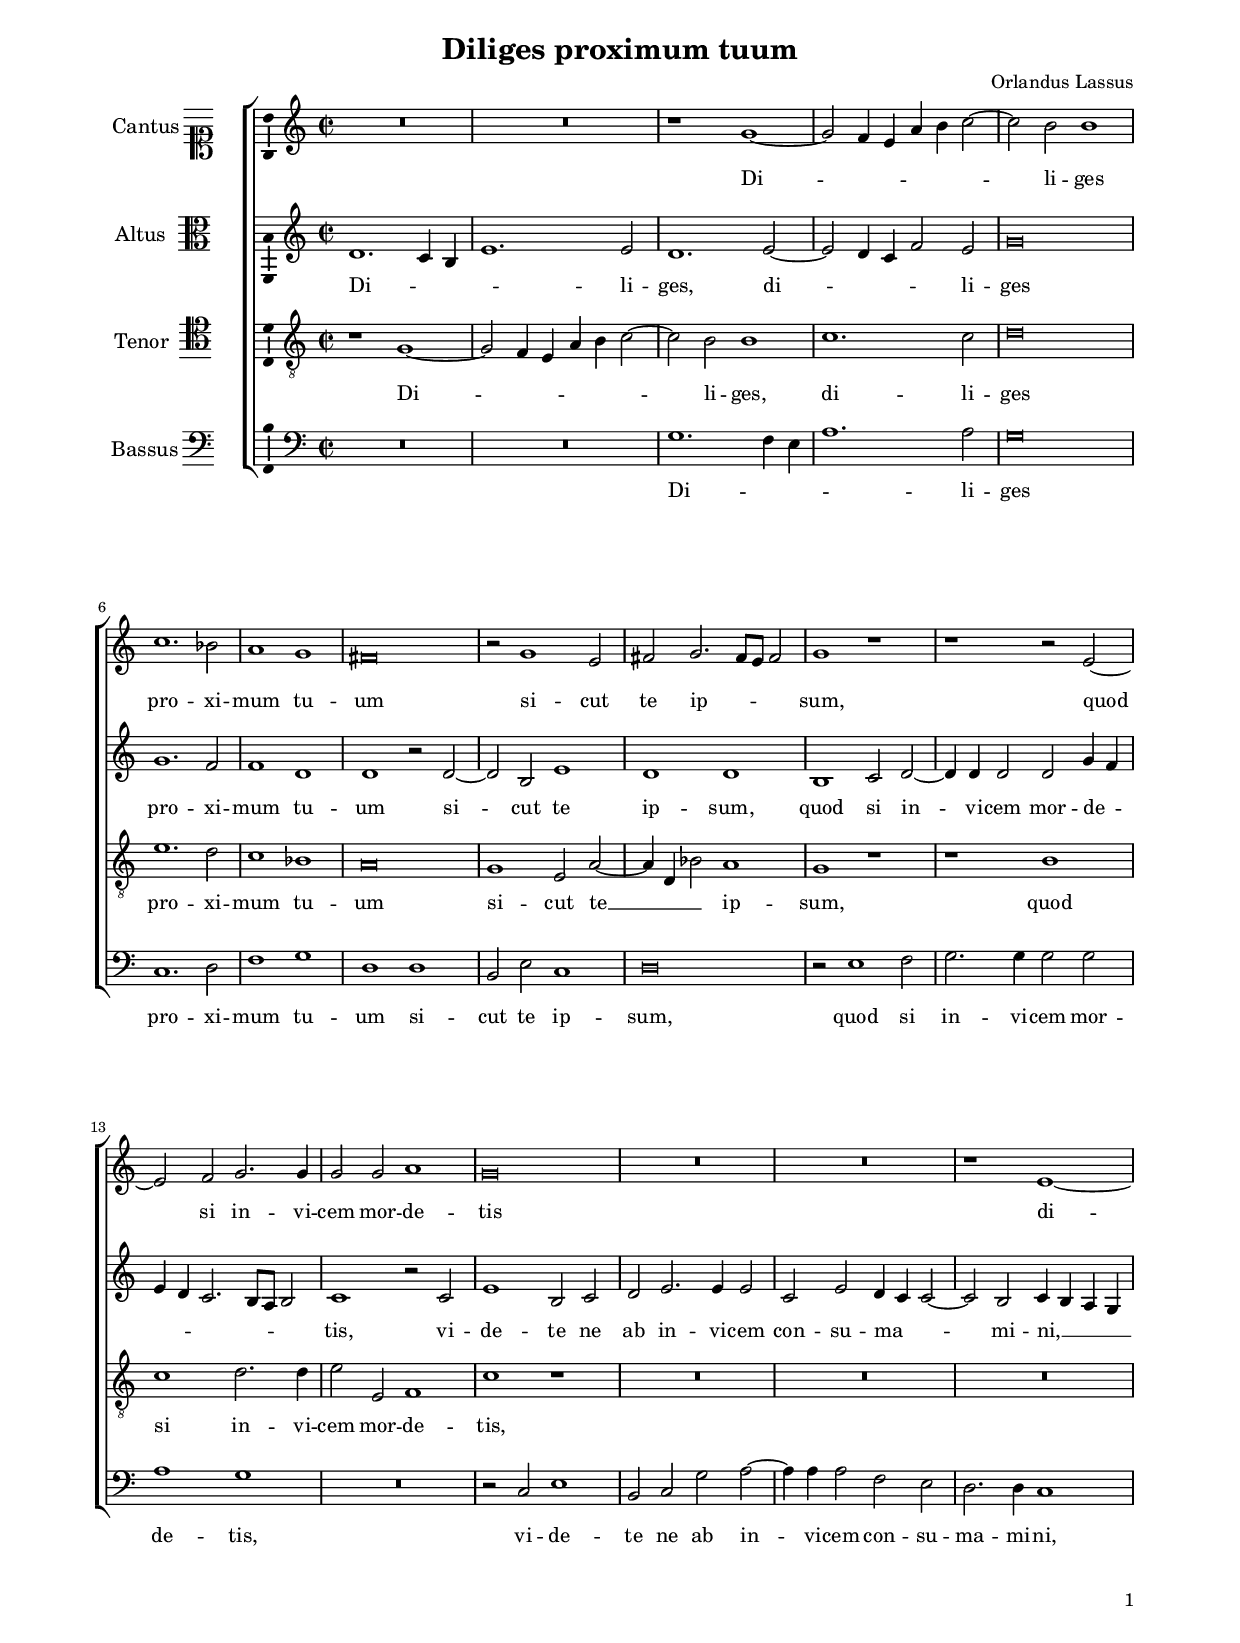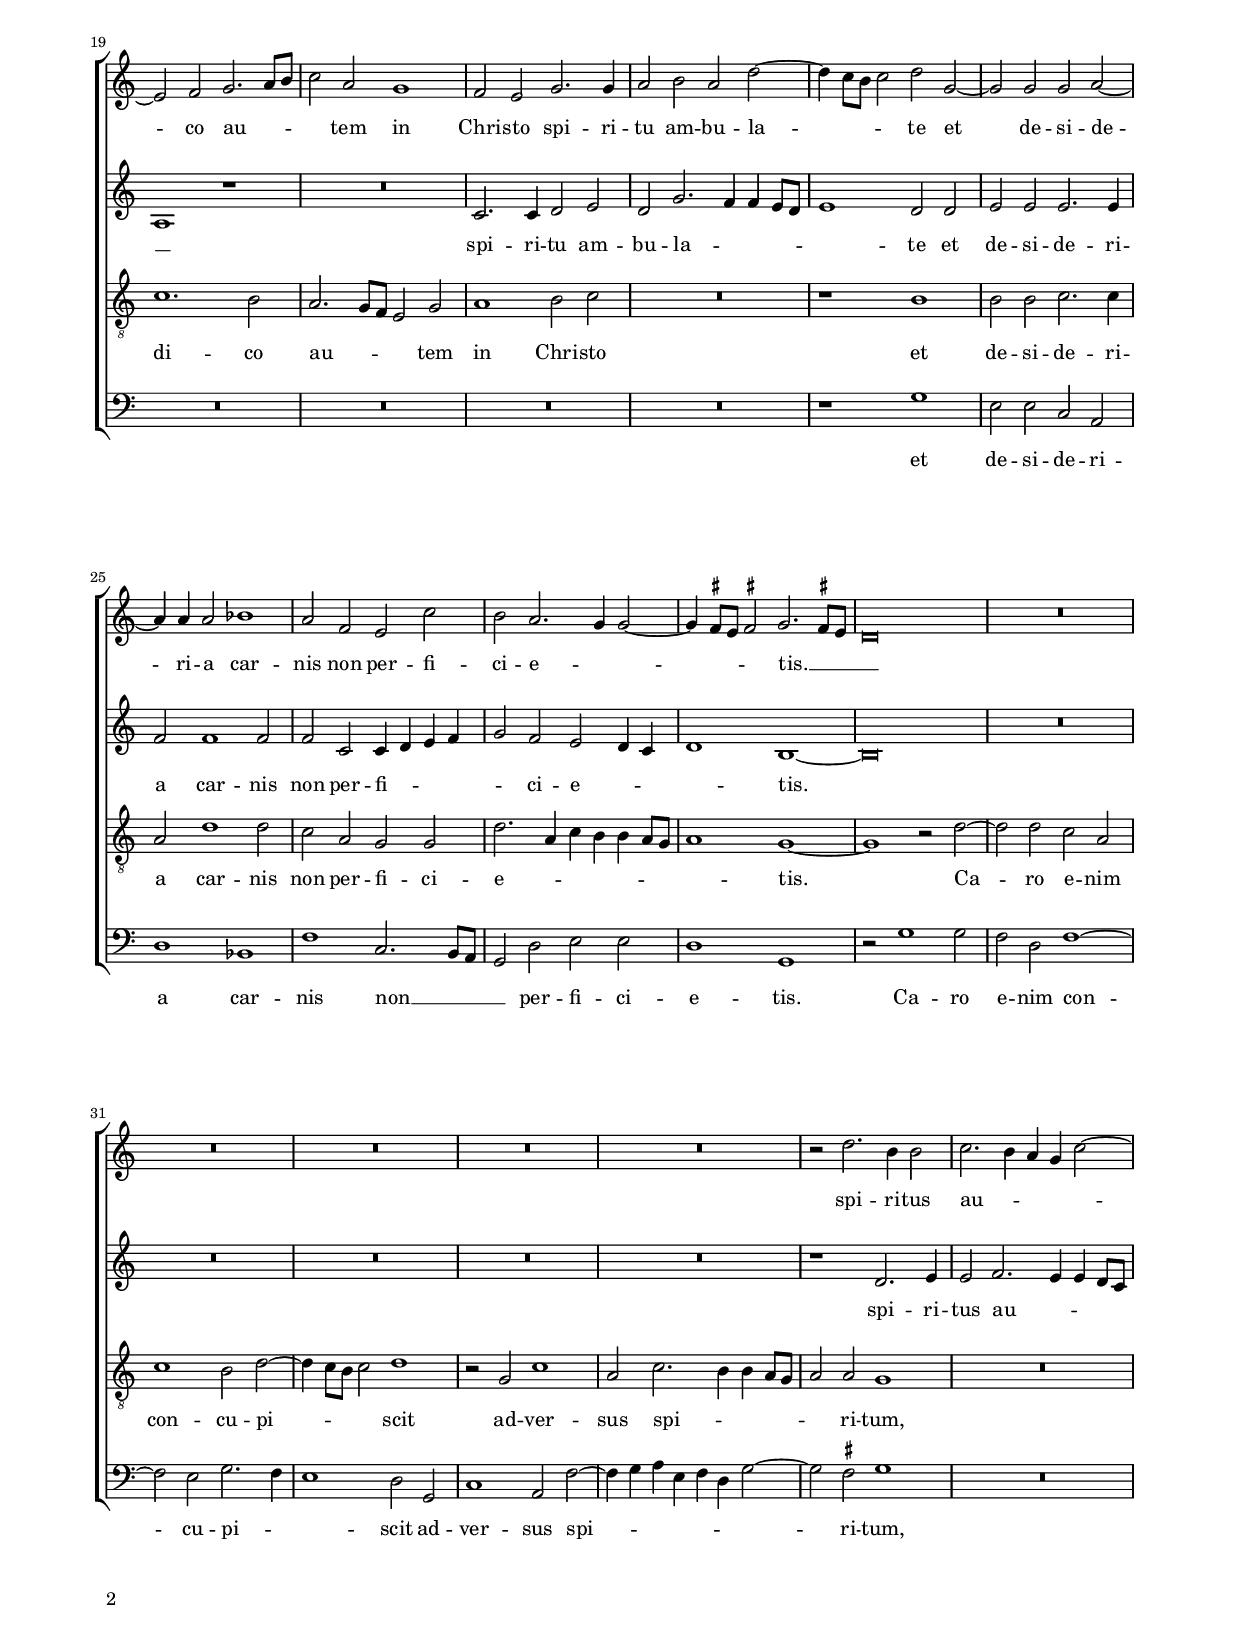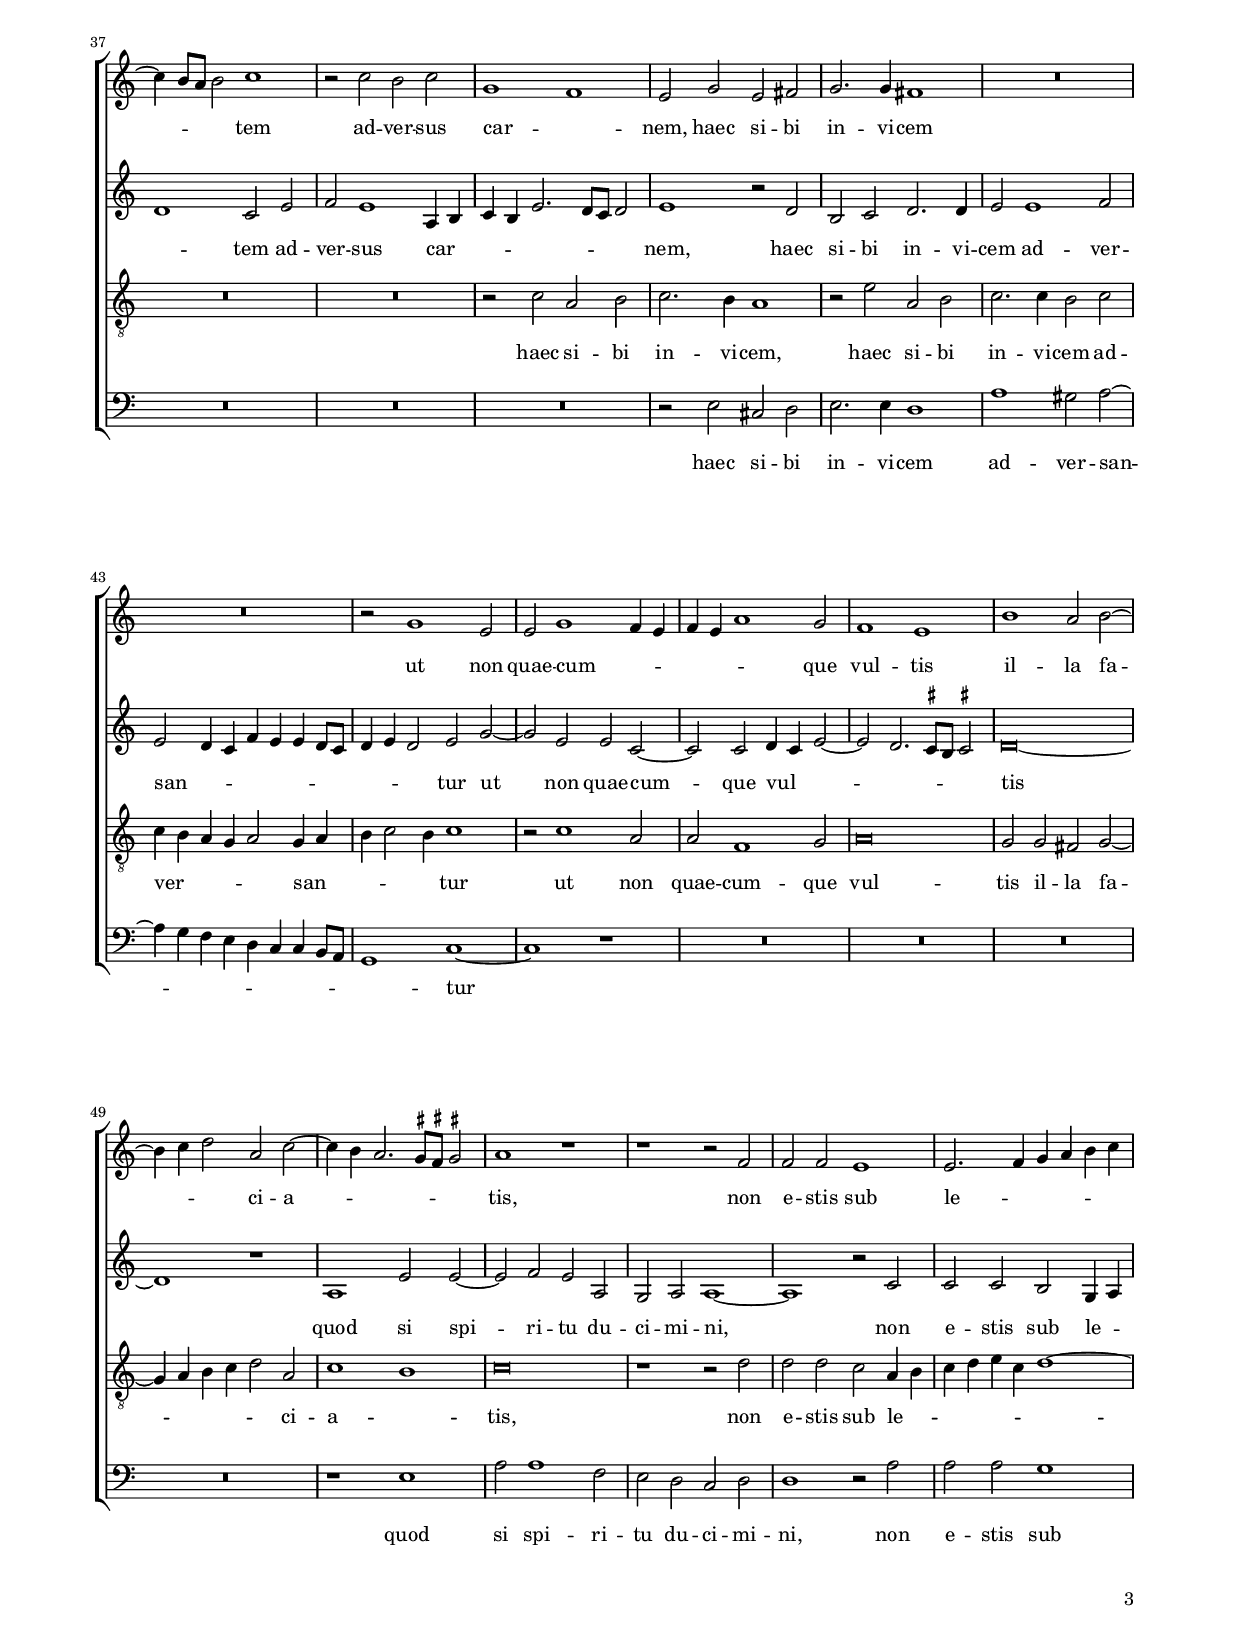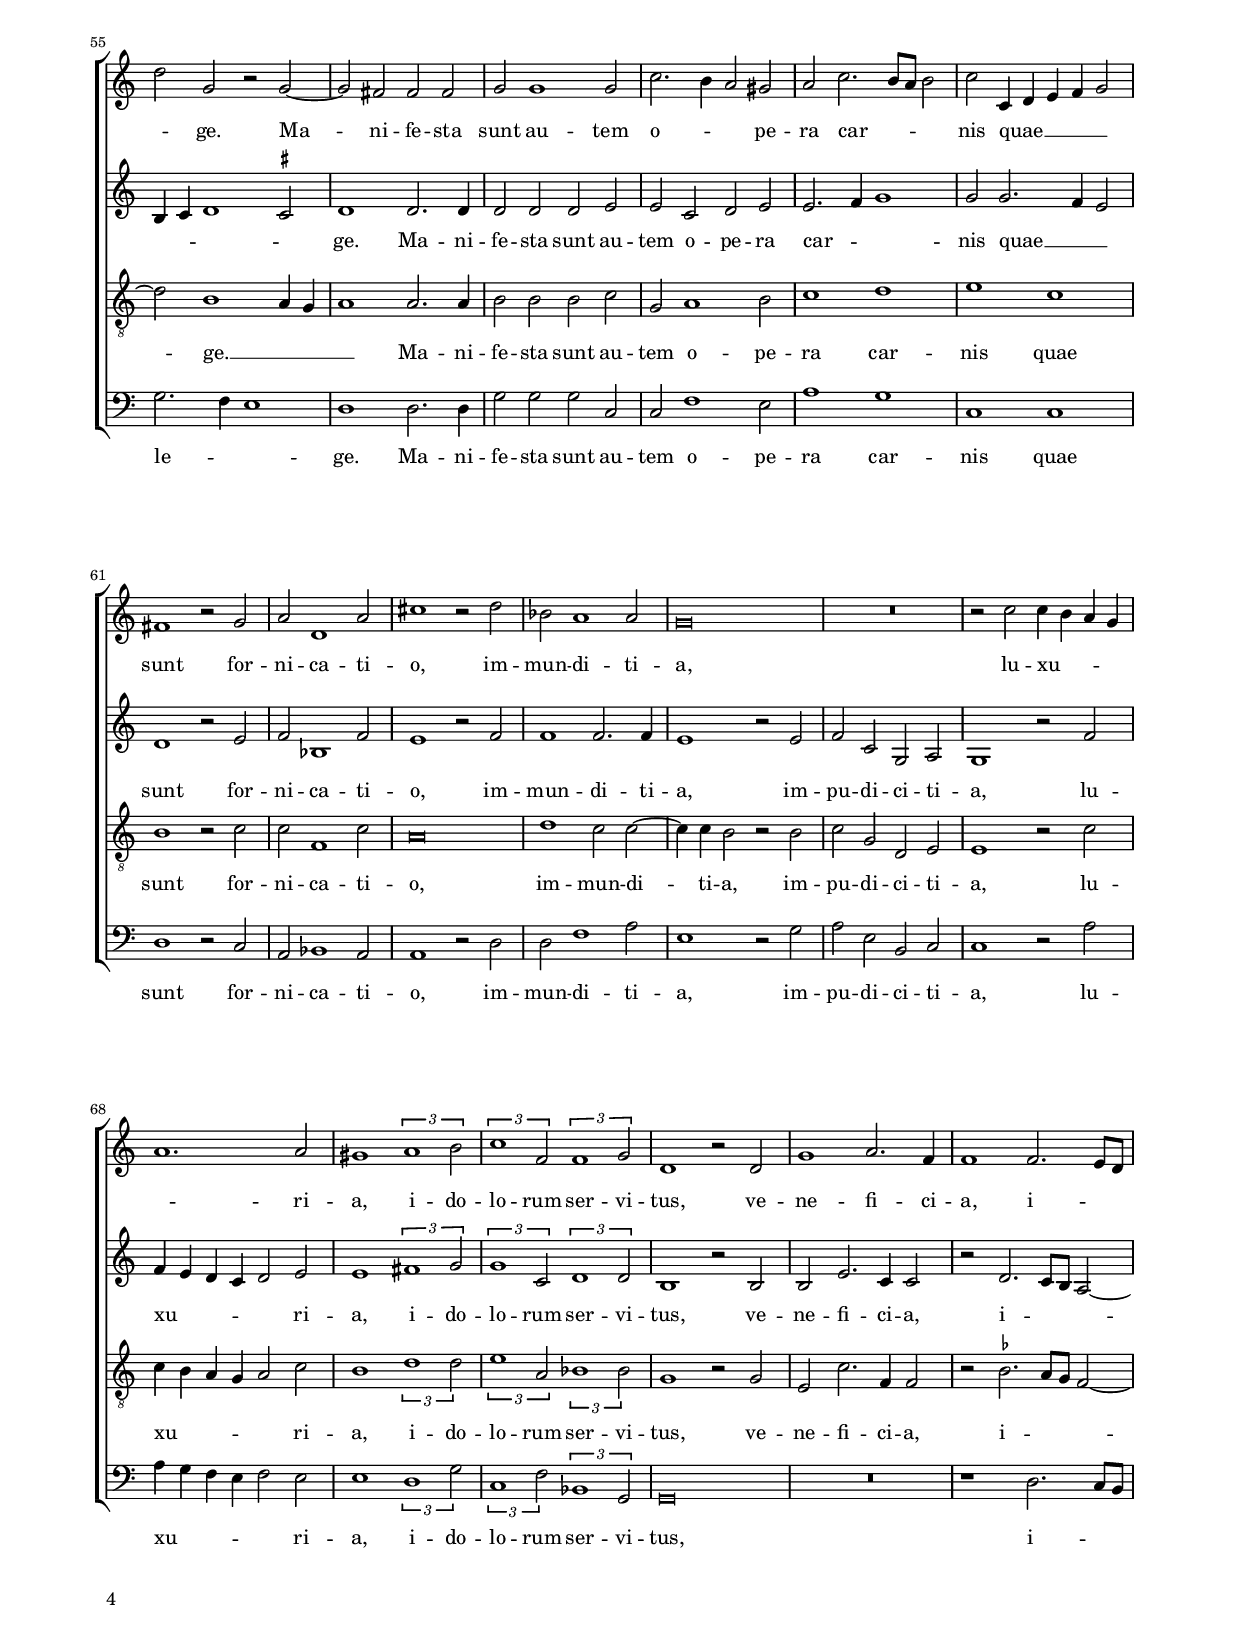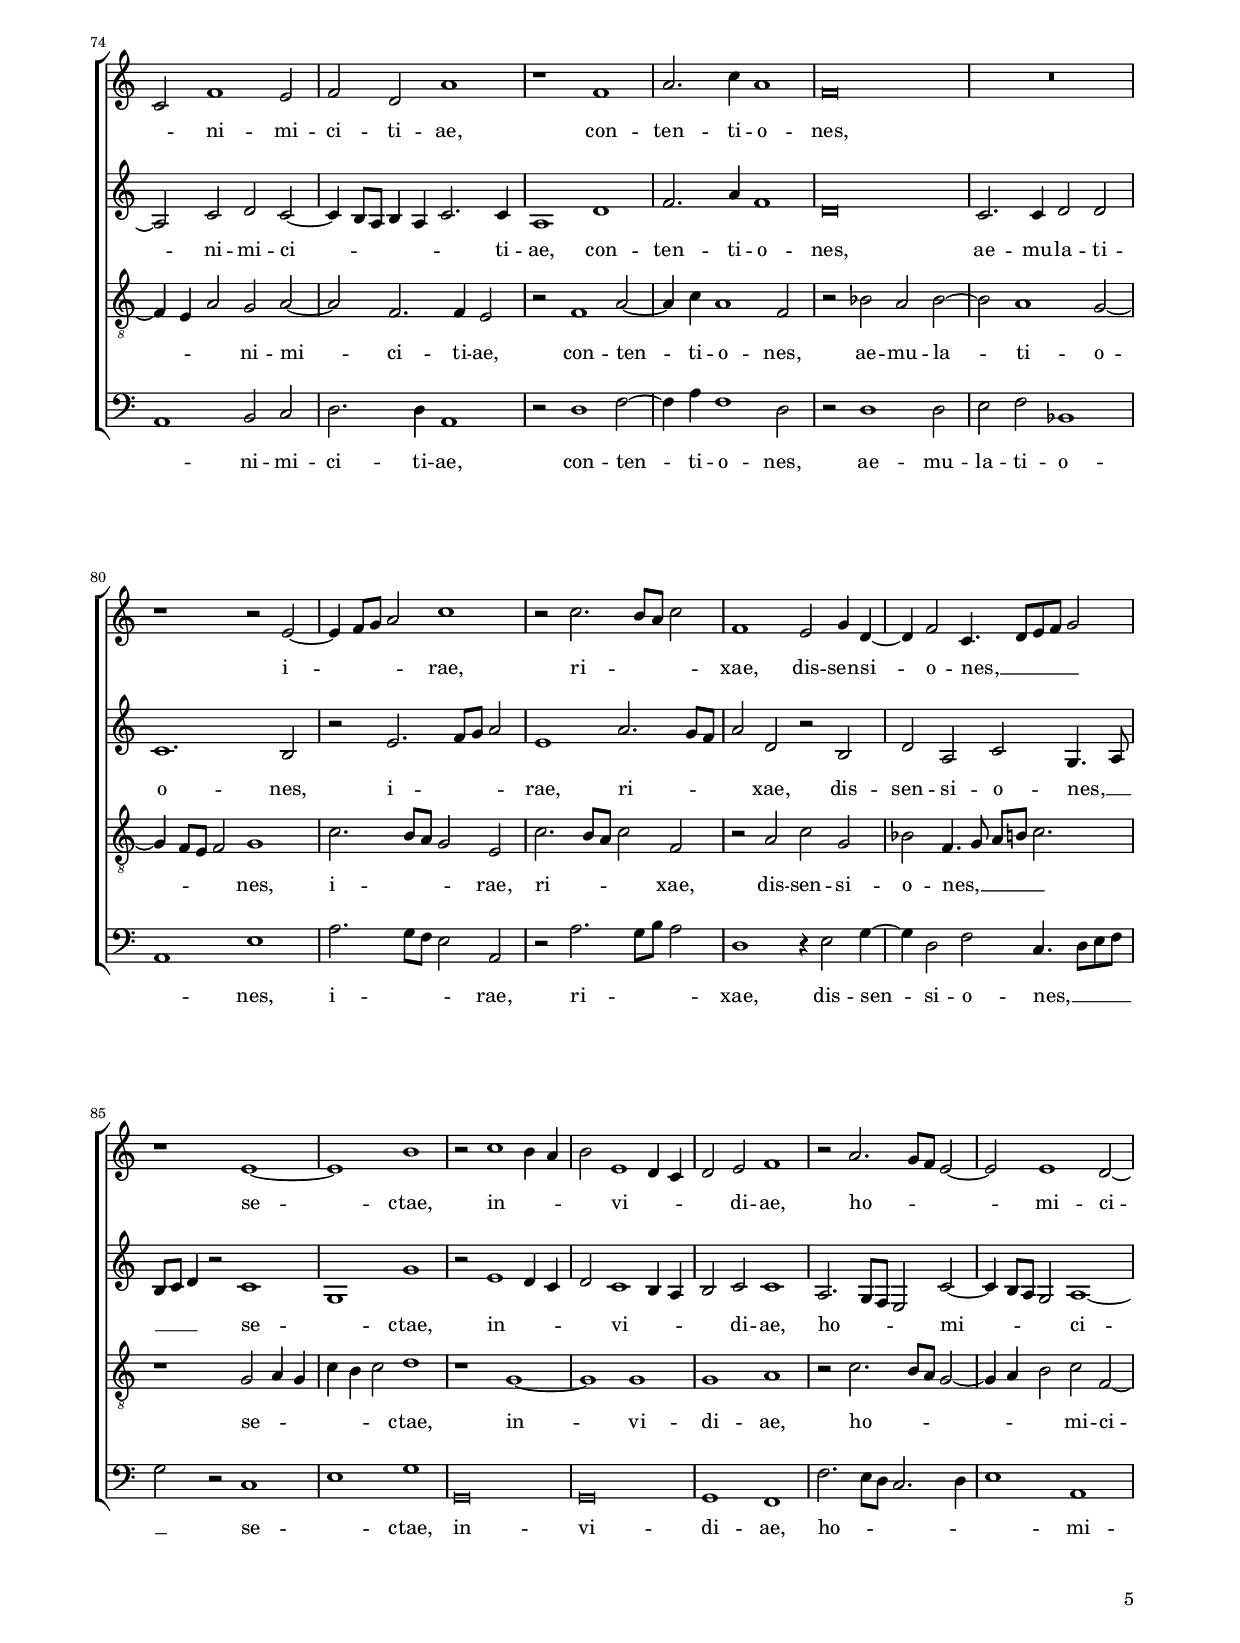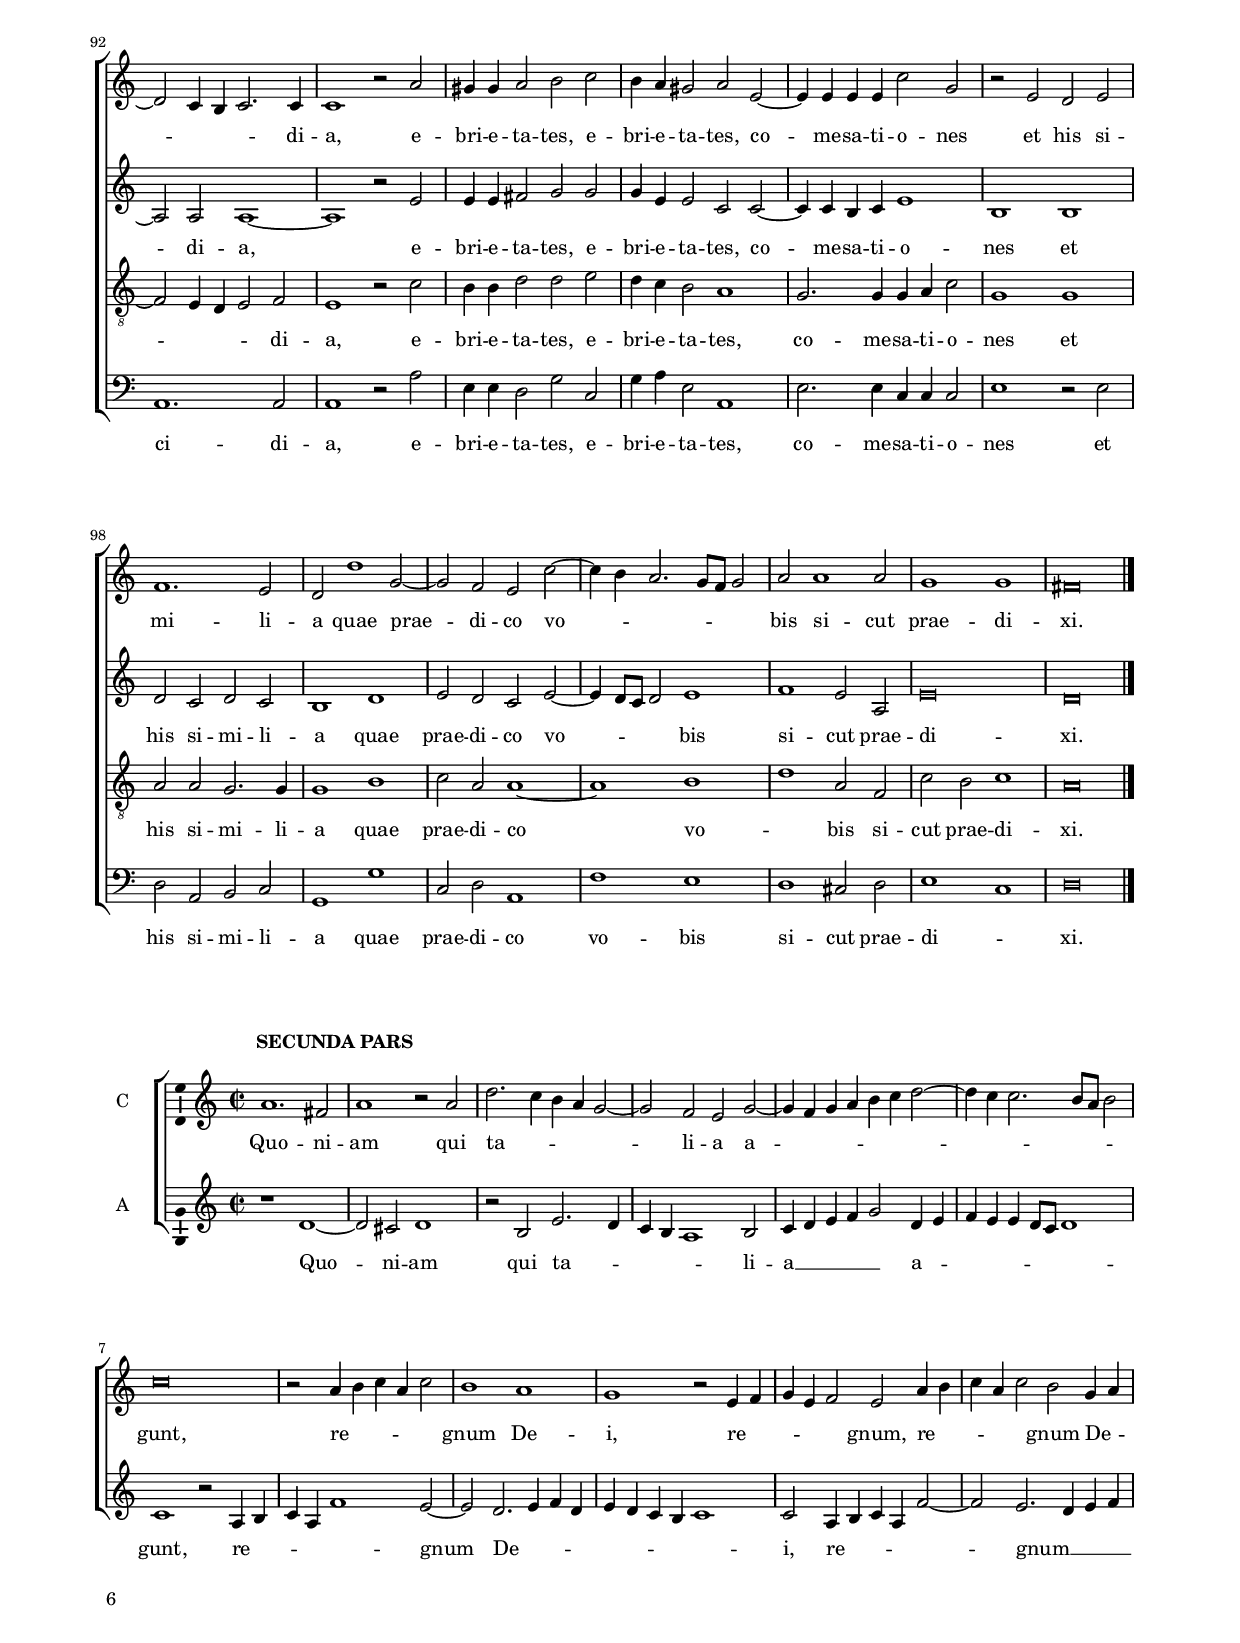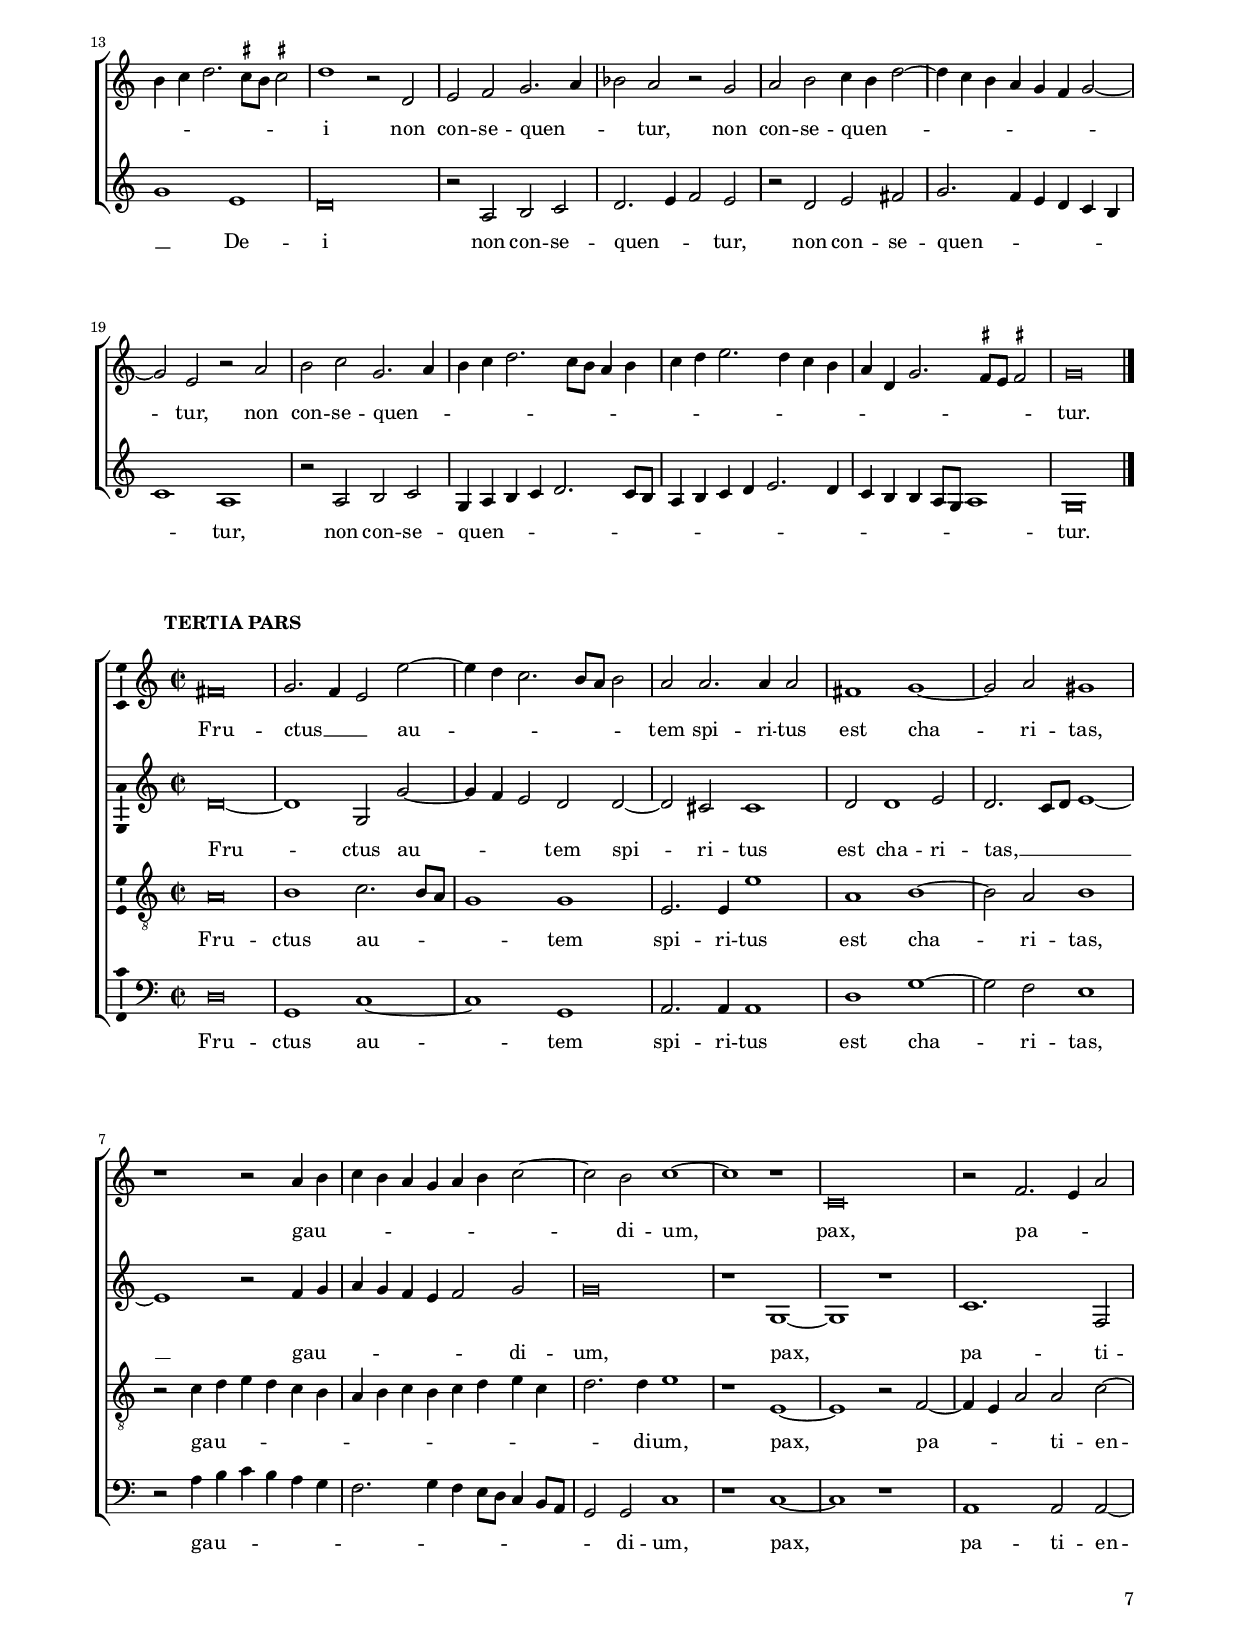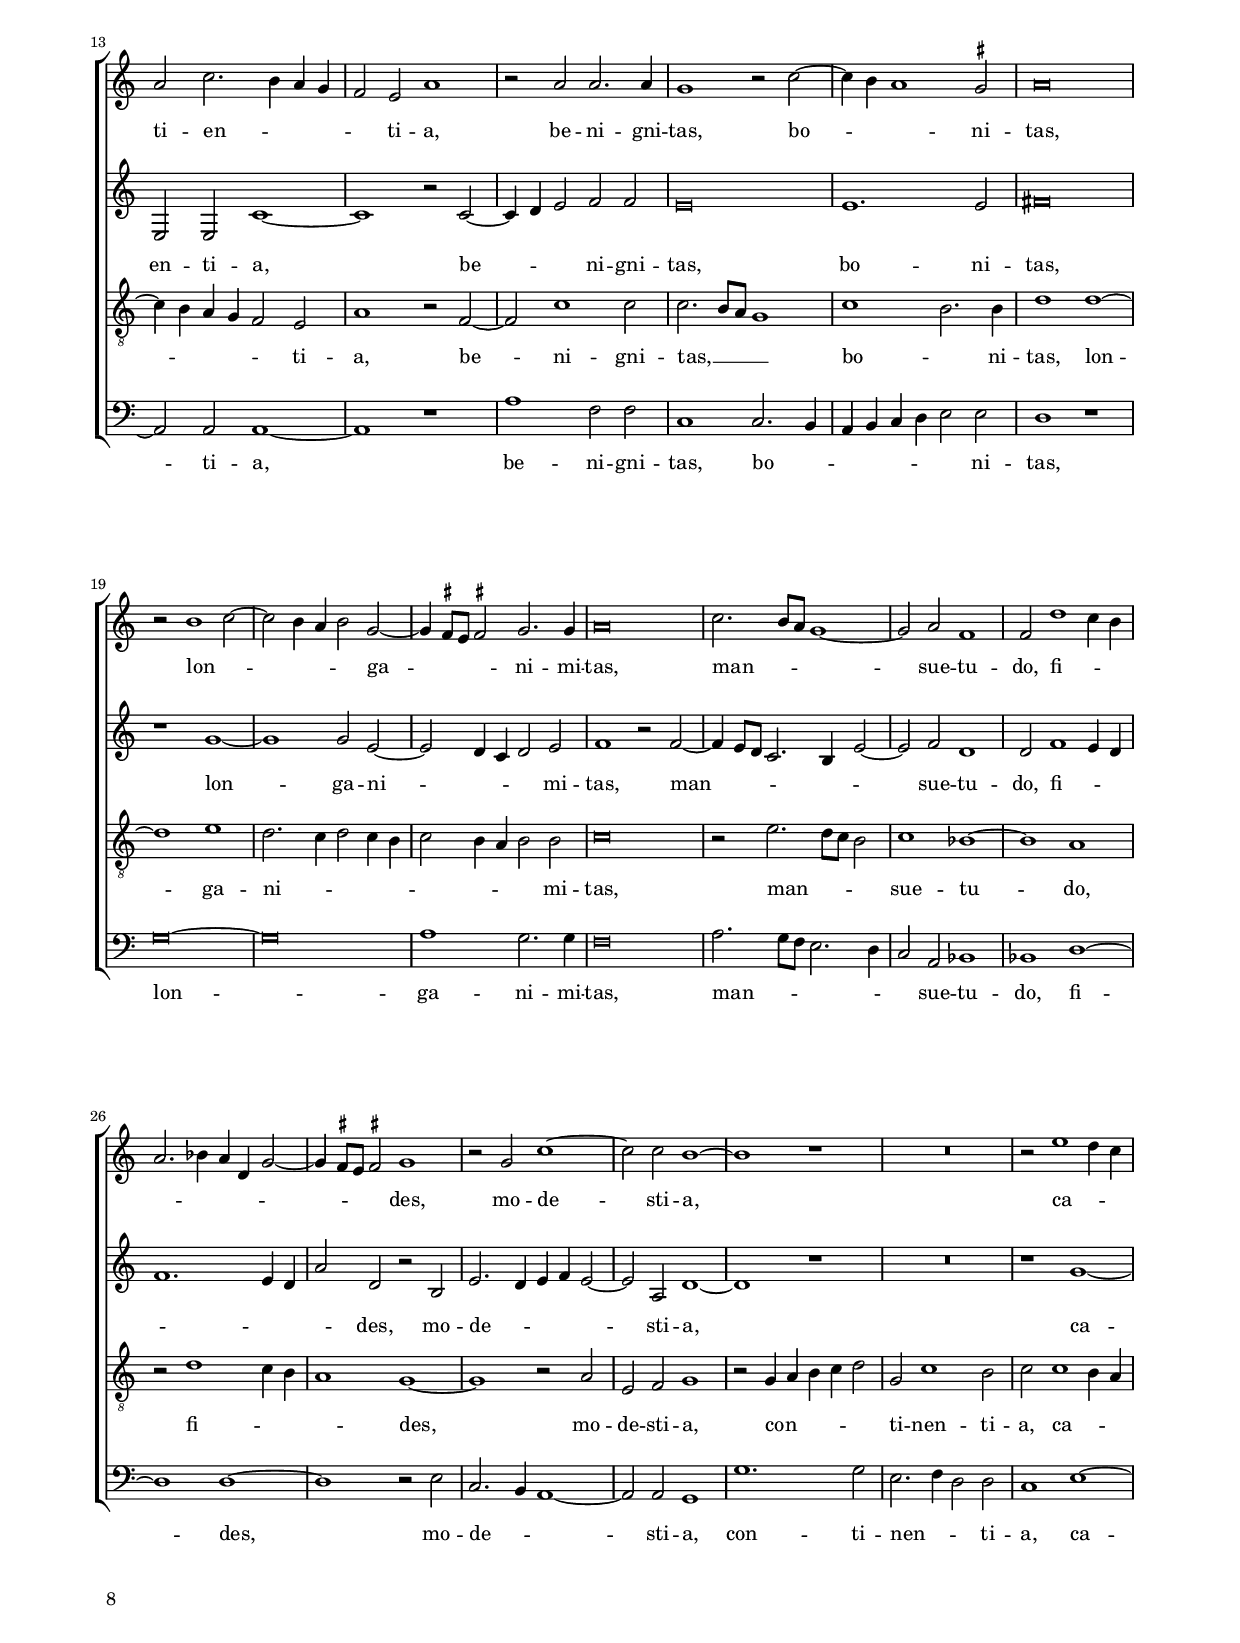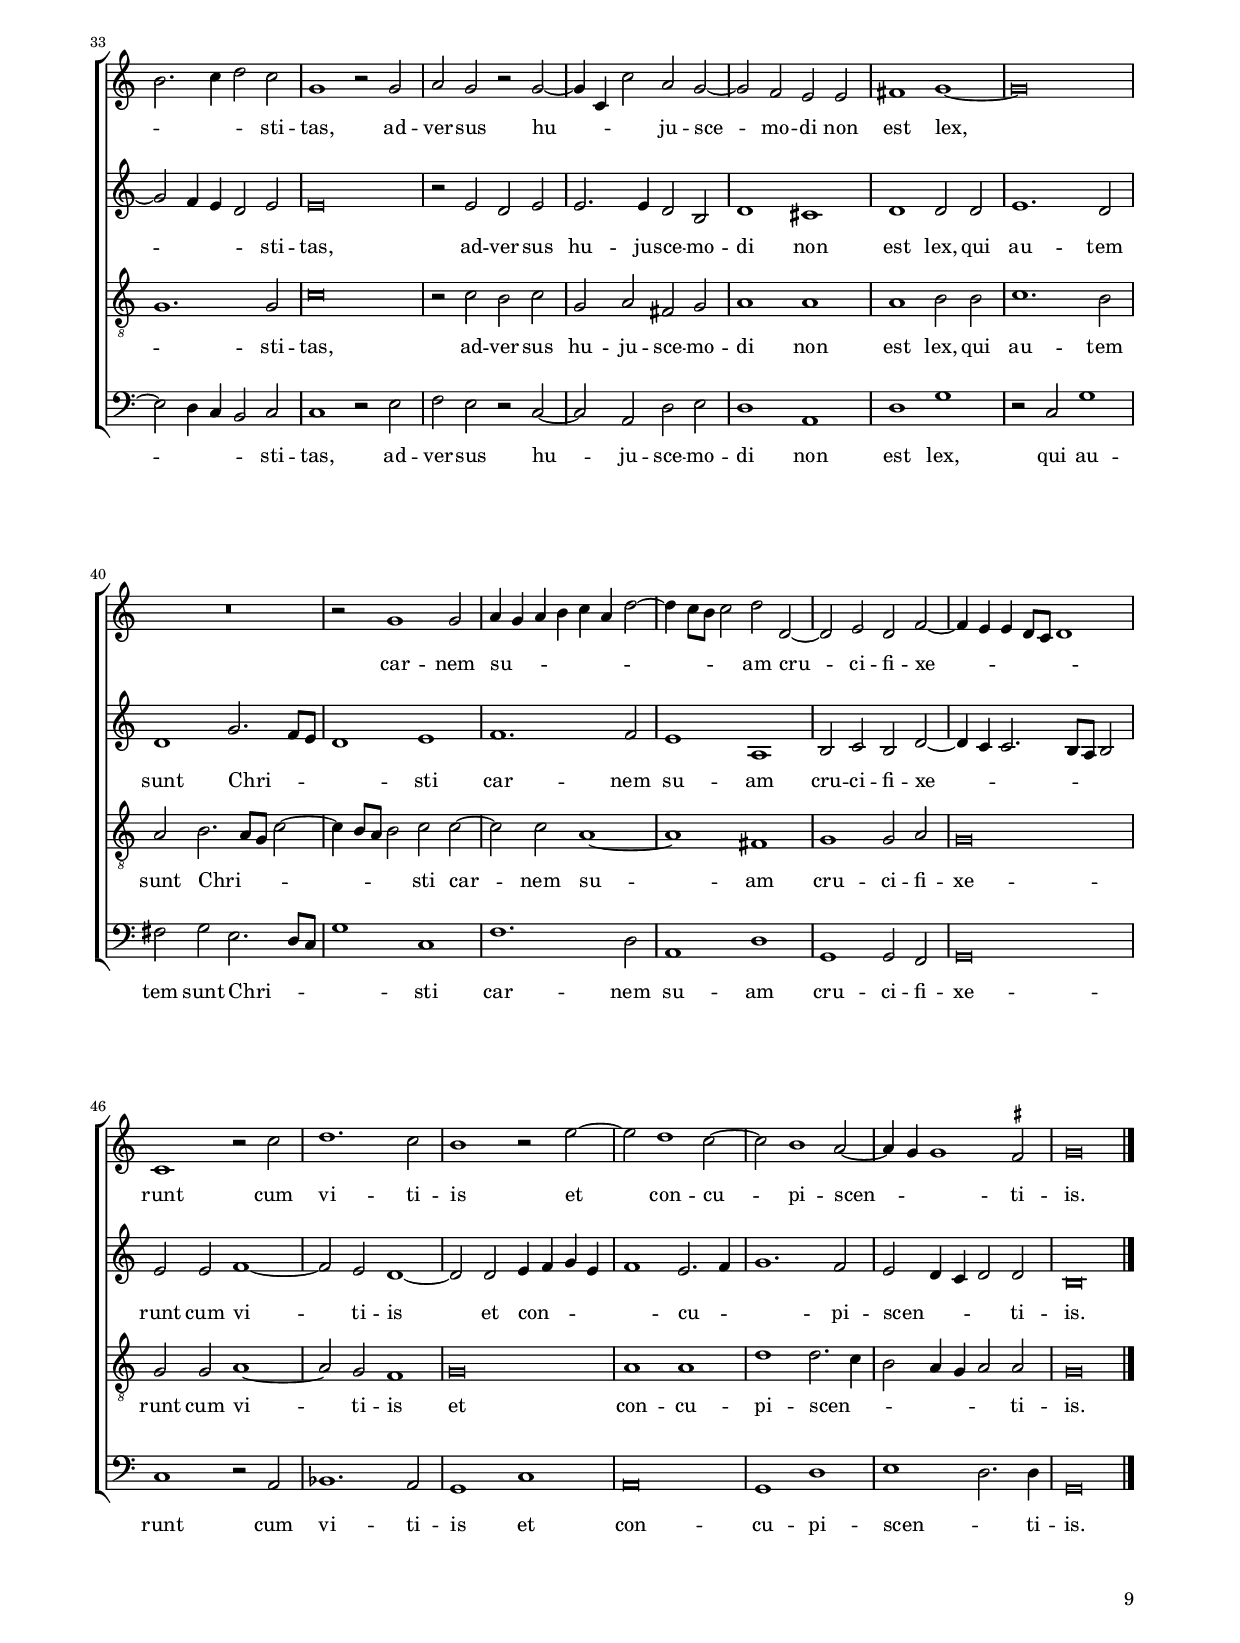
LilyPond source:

\header
{
  title="Diliges proximum tuum"
  composer="Orlandus Lassus"
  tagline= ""
}

\version "2.22.1"
\include "deutsch.ly"
#(set-global-staff-size 16)
#(ly:set-option 'point-and-click #f)

	
	ficta = { \once \set suggestAccidentals = ##t }
	
	forget = #(define-music-function (music) (ly:music?) #{
		\accidentalStyle forget
		$music
		\accidentalStyle default
		#})
    
    m = \melisma
    me = \melismaEnd


\paper
	{
    top-margin = 1.8 \cm
	bottom-margin = 1.2 \cm
	left-margin = 1.8 \cm
	right-margin = 1.8 \cm
	ragged-bottom = ##f
	ragged-last-bottom = ##t
	print-page-number = ##f
	score-system-spacing = #'((basic-distance . 20) (minimum-distance . 14) (padding . 8) (strechability . 150))
	system-system-spacing = #'((basic-distance . 20) (minimum-distance . 14) (padding . 8) (strechability . 150))
    oddFooterMarkup=\markup   \fill-line { "" \fromproperty #'page:page-number-string }
    evenFooterMarkup=\markup  \fill-line { \fromproperty #'page:page-number-string "" }
    last-bottom-spacing = #'((basic-distance . 12) (minimum-distance . 7) (padding . 4))
	system-system-spacing = #'((basic-distance . 20) (minimum-distance . 14) (padding . 8) (strechability . 150))
%	systems-per-page = 3
%	min-systems-per-page = 3
	}

global = {
	\key c \major
	\time 2/2 \set Score.measureLength = #(ly:make-moment 2/1)
	\skip 1*2*104 \bar "|."
	}
	

incipitcantus = \markup { \score {
	{
	\set Staff.instrumentName = \markup { \fontsize #1 "Cantus" }
	\key c \major
	\clef soprano
	s4 \bar ""
	}
	\layout  {
	raggedright = ##t
	indent = 1.2 \cm
	line-width = 1.7\cm
	\context { \Staff \remove Time_signature_engraver }
	\override Staff.Clef.Y-extent = #'(0 . 0)
	}} \hspace #1 }
      
      
incipitaltus = \markup { \score {
	{
	\set Staff.instrumentName = \markup { \fontsize #1 "Altus" }
	\key c \major
	\clef alto
	s4 \bar ""
	}
	\layout  {
	raggedright = ##t
	indent = 1.2 \cm
	line-width = 1.7\cm
	\context { \Staff \remove Time_signature_engraver }
	\override Staff.Clef.Y-extent = #'(0 . 0)
	}} \hspace #1 }


incipittenor = \markup { \score {
	{
	\set Staff.instrumentName = \markup { \fontsize #1 "Tenor" }
	\key c \major
	\clef tenor
	s4 \bar ""
	}
	\layout  {
	raggedright = ##t
	indent = 1.2 \cm
	line-width = 1.7\cm
	\context { \Staff \remove Time_signature_engraver }
	\override Staff.Clef.Y-extent = #'(0 . 0)
	}} \hspace #1 }
      
      
incipitbassus = \markup { \score {
	{
	\set Staff.instrumentName = \markup { \fontsize #1 "Bassus" }
	\key c \major
	\clef bass
	s4 \bar ""
	}
	\layout  {
	raggedright = ##t
	indent = 1.2 \cm
	line-width = 1.7\cm
	\context { \Staff \remove Time_signature_engraver }
	\override Staff.Clef.Y-extent = #'(0 . 0)
	}} \hspace #1 }


cantus =  \relative c''
	{
	R\breve
	R\breve
	r1 g~
	g2 \m f4 e a h c2~
%5
	c2 \me h h1 |
	c1. b2
	a1 g
	fis\breve
	r2 g1 e2
%10
	fis2 g2. \m fis8 e fis2 \me |
	g1 r
	r1 r2 e~
	e2 f g2. g4
	g2 g a1
%15
	g\breve |
	R\breve
	R\breve
	r1 e~
	e2 f g2. \m a8 h
%20
	c2 \me a g1 |
	f2 e g2. g4
	a2 h a d~
	d4 \m c8 h c2 \me d g,~
	g2 g g a~
%25
	a4 a a2 b1 |
	a2 f e c'
	h2 a2. \m g4 g2~
	g4 \ficta fis8 e \ficta fis!2 \me g2. \m \ficta fis!8 e
	d\breve \me
%30
	R\breve |
	R\breve
	R\breve
	R\breve
	R\breve
%35
	r2 d'2. h4 h2 |
	c2. \m h4 a g c2~
	c4 h8 a h2 \me c1
	r2 c h c
	g1 \m f \me
%40
	e2 g e fis |
	g2. g4 fis1
	R\breve
	R\breve
	r2 g1 e2
%45
	e2 g1 \m f4 e |
	f4 e a1 \me g2
	f1 e
	h'1 a2 h~
	h4 \m c d2 \me a c~
%50
	c4 \m h a2. \ficta gis8 \ficta fis \ficta gis!2 \me |
	a1 r
	r1 r2 f
	f2 f e1
	e2. \m f4 g a h c
%55
	d2 \me g, r g~ |
	g2 fis fis fis
	g2 g1 g2
	c2. \m h4 a2 \me gis
	a2 c2. \m h8 a h2 \me
%60
	c2 c,4 \m d e f g2 \me |
	fis1 r2 g
	a2 d,1 a'2
	cis1 r2 d
	b2 a1 a2
%65
	g\breve |
	R\breve
	r2 c c4 \m h a g
	a1. \me a2
	gis1 \tupletSpan 1 \tuplet 3/2 { a1 h2
%70
	c1 f,2 f1 g2 } |
	d1 r2 d
	g1 a2. f4
	f1 f2. \m e8 d
	c2 \me f1 e2
%75
	f2 d a'1 |
	r1 f
	a2. c4 a1
	f\breve
	R\breve
%80
	r1 r2 e~ |
	e4 \m f8 g a2 \me c1
	r2 c2. \m h8 a c2 \me
	f,1 e2 g4 d~
	d4 f2 c4. \m d8 e f g2 \me
%85
	r1 e~ |
	e1 h'
	r2 c1 \m h4 a
	h2 \me e,1 \m d4 c
	d2 \me e f1
%90
	r2 a2. \m g8 f e2~ |
	e2 \me e1 d2~
	d2 \m c4 h c2. \me c4
	c1 r2 a'
	gis4 gis a2 h c
%95
	h4 a gis2 a e~ |
	e4 e e e c'2 g
	r2 e d e
	f1. e2
	d2 d'1 g,2~
%100
	g2 f e c'~ |
	c4 \m h a2. g8 f g2 \me
	a2 a1 a2
	g1 g
	fis\breve |
	}
	

altus =  \relative c'
	{
	d1. \m c4 h
	e1. \me e2
	d1. e2~
	e2 \m d4 c f2 \me e
%5
	g\breve |
	g1. f2
	f1 d
	d1 r2 d~
	d2 h e1
%10
	d1 d |
	h1 c2 d~
	d4 d d2 d g4 \m f
	e4 d c2. h8 a h2 \me
	c1 r2 c
%15
	e1 h2 c |
	d2 e2. e4 e2
	c2 e d4 \m c c2~
	c2 \me h c4 \m h a g
	a1 \me r
%20
	R\breve |
	c2. c4 d2 e
	d2 g2. \m f4 f e8 d
	e1 \me d2 d
	e2 e e2. e4
%25
	f2 f1 f2 |
	f2 c c4 \m d e f
	g2 \me f e \m d4 c
	d1 \me h~
	h\breve
%30
	R\breve |
	R\breve
	R\breve
	R\breve
	R\breve
%35
	r1 d2. e4 |
	e2 f2. \m e4 e d8 c
	d1 \me c2 e
	f2 e1 a,4 \m h
	c4 h e2. d8 c d2 \me
%40
	e1 r2 d |
	h2 c d2. d4
	e2 e1 f2
	e2 \m d4 c f e e d8 c
	d4 e d2 \me e g~
%45
	g2 e e c~ |
	c2 c d4 \m c e2~
	e2 d2. \ficta cis8 h \ficta cis!2 \me
	d\breve~
	d1 r
%50
	a1 e'2 e~ |
	e2 f e a,
	g2 a a1~
	a1 r2 c
	c2 c h g4 \m a
%55
	h4 c d1 \ficta cis2 \me |
	d1 d2. d4
	d2 d d e
	e2 c d e
	e2. \m f4 g1 \me
%60
	g2 g2. \m f4 e2 \me |
	d1 r2 e
	f2 b,1 f'2
	e1 r2 f
	f1 f2. f4
%65
	e1 r2 e |
	f2 c g a
	g1 r2 f'
	f4 \m e d c d2 \me e
	e1 \tupletSpan 1 \tuplet 3/2 { fis1 g2
%70
	g1 c,2 d1 d2 } |
	h1 r2 h
	h2 e2. c4 c2
	r2 d2. \m c8 h a2~
	a2 \me c d c~
%75
	c4 \m h8 a h4 a c2. \me c4 |
	a1 d
	f2. a4 f1
	d\breve
	c2. c4 d2 d
%80
	c1. h2 |
	r2 e2. \m f8 g a2 \me
	e1 a2. \m g8 f
	a2 \me d, r h
	d2 a c g4. \m a8
%85
	h8 c d4 \me r2 c1 \m |
	g1 \me g'
	r2 e1 \m d4 c
	d2 \me c1 \m h4 a
	h2 \me c c1
%90
	a2. \m g8 f e2 \me c'~ |
	c4 \m h8 a g2 \me a1~
	a2 a a1~
	a1 r2 e'
	e4 e fis2 g g
%95
	g4 e e2 c c~ |
	c4 c h c e1
	h1 h
	d2 c d c
	h1 d
%100
	e2 d c e~ |
	e4 \m d8 c d2 \me e1
	f1 e2 a,
	e'\breve
	d\breve |
	}


tenor =  \relative c'
	{
	r1 g~
	g2 \m f4 e a h c2~
	c2 \me h h1
	c1. c2
%5
	d\breve |
	e1. d2
	c1 b
	a\breve
	g1 e2 a~
%10
	a4 \m d, b'2 \me a1|
	g1 r
	r1 h
	c1 d2. d4
	e2 e, f1
%15
	c'1 r |
	R\breve
	R\breve
	R\breve
	c1. h2
%20
	a2. \m g8 f e2 \me g |
	a1 h2 c
	R\breve
	r1 h
	h2 h c2. c4
%25
	a2 d1 d2 |
	c2 a g g
	d'2. \m a4 c h h a8 g
	a1 \me g~
	g1 r2 d'~
%30
	d2 d c a |
	c1 h2 d~
	d4 \m c8 h c2 \me d1
	r2 g, c1
	a2 c2. \m h4 h a8 g 
%35
	a2 \me a g1 |
	R\breve
	R\breve
	R\breve
	r2 c a h
%40
	c2. h4 a1 |
	r2 e' a, h
	c2. c4 h2 c
	c4 \m h a g a2 \me g4 \m a
	h4 c2 h4 \me c1
%45
	r2 c1 a2 |
	a2 f1 g2
	a\breve
	g2 g fis g~
	g4 \m a h c d2 \me a
%50
	c1 \m h \me |
	c\breve
	r1 r2 d
	d2 d c a4 \m h
	c4 d e c d1~
%55
	d2 \me h1 \m a4 g |
	a1 \me a2. a4
	h2 h h c
	g2 a1 h2
	c1 d
%60
	e1 c |
	h1 r2 c
	c2 f,1 c'2
	a\breve
	d1 c2 c~
%65
	c4 c h2 r h |
	c2 g d e
	e1 r2 c'
	c4 \m h a g a2 \me c
	h1 \tupletSpan 1 \tuplet 3/2 { d1 d2
%70
	e1 a,2 b1 b2 } |
	g1 r2 g
	e2 c'2. f,4 f2
	r2 \ficta b2. \m a8 g f2~
	f4 e a2 \me g a2~
%75
	a2 f2. f4 e2 |
	r2 f1 a2~
	a4 c a1 f2
	r b a \ficta b~
	b2 a1 g2~
%80
	g4 \m f8 e f2 \me g1 |
	c2. \m h8 a g2 \me e
	c'2. \m h8 a c2 \me f,
	r2 a c g
	b2 f4. \m g8 a h c2. \me
%85
	r1 g2 \m a4 g |
	c4 h c2 \me d1
	r1 g,~
	g1 g
	g1 a
%90
	r2 c2. \m h8 a g2~ |
	g4 a h2 \me c f,~
	f2 \m e4 d e2 \me f
	e1 r2 c'
	h4 h d2 d e
%95
	d4 c h2 a1 |
	g2. g4 g a c2
	g1 g
	a2 a g2. g4
	g1 h
%100
	c2 a a1~ |
	a1 h \m
	d1 \me a2 f
	c'2 h c1
	a\breve |
	}


bassus  =  \relative c
	{
	R\breve
	R\breve
	g'1. \m f4 e
	a1. \me a2
%5
	g\breve |
	c,1. d2
	f1 g
	d1 d
	h2 e c1
%10
	d\breve |
	r2 e1 f2
	g2. g4 g2 g
	a1 g
	R\breve
%15
	r2 c, e1 |
	h2 c g' a~
	a4 a a2 f2 e
	d2. d4 c1
	R\breve
%20
	R\breve |
	R\breve
	R\breve
	r1 g'
	e2 e c a
%25
	d1 b |
	f'1 c2. \m h8 a
	g2 \me d' e e
	d1 g,
	r2 g'1 g2
%30
	f2 d f1~ |
	f2 e g2. \m f4
	e1 \me d2 g,
	c1 a2 f'~
	f4 \m g a e f d g2~
%35
	g2 \me \ficta fis g1 |
	R\breve
	R\breve
	R\breve
	R\breve
%40
	r2 e cis d |
	e2. e4 d1
	a'1 gis2 a~
	a4 \m g f e d c c h8 a
	g1 \me c~
%45
	c1 r |
	R\breve
	R\breve
	R\breve
	R\breve
%50
	r1 e |
	a2 a1 f2
	e2 d c d
	d1 r2 a'
	a2 a g1
%55
	g2. \m f4 e1 \me |
	d1 d2. d4
	g2 g g c,
	c2 f1 e2
	a1 g
%60
	c,1 c |
	d1 r2 c
	a2 b1 a2
	a1 r2 d
	d2 f1 a2
%65
	e1 r2 g |
	a2 e h c
	c1 r2 a'
	a4 \m g f e f2 \me e
	e1 \tupletSpan 1 \tuplet 3/2 { d1 g2
%70
	c,1 f2 b,1 g2 } |
	g\breve
	R\breve
	r1 d'2. \m c8 h
	a1 \me h2 c
%75
	d2. d4 a1 |
	r2 d1 f2~
	f4 a f1 d2
	r2 d1 d2
	e2 f b,1 \m
%80
	a1 \me e' |
	a2. \m g8 f e2 \me a,
	r2 a'2. \m g8 h a2 \me
	d,1 r4 e2 g4~
	g4 d2 f c4. \m d8 e f
%85
	g2 \me r c,1 \m |
	e1 \me g
	g,\breve
	g\breve
	g1 f
%90
	f'2. \m e8 d c2. d4 |
	e1 \me a,
	a1. a2
	a1 r2 a'
	e4 e d2 g c,
%95
	g'4 a e2 a,1 |
	e'2. e4 c c c2
	e1 r2 e
	d2 a h c
	g1 g'
%100
	c,2 d a1 |
	f'1 e
	d1 cis2 d
	e1 \m c \me
	d\breve |
	}
	
lyricscantus = \lyricmode {
	Di -- li -- ges pro -- xi -- mum tu -- um si -- cut te ip -- sum,
	quod si in -- vi -- cem mor -- de -- tis
	di -- co au -- tem in Chri -- sto spi -- ri -- tu am -- bu -- la -- te
	et de -- si -- de -- ri -- a car -- nis non per -- fi -- ci -- e -- tis. __
	spi -- ri -- tus au -- tem ad -- ver -- sus car -- nem,
	haec si -- bi in -- vi -- cem
	ut non quae -- cum -- que vul -- tis il -- la fa -- ci -- a -- tis,
	non e -- stis sub le -- ge.
	Ma -- ni -- fe -- sta sunt au -- tem o -- pe -- ra car -- nis quae __ sunt
	for -- ni -- ca -- ti -- o, im -- mun -- di -- ti -- a, lu -- xu -- ri -- a,
	i -- do -- lo -- rum ser -- vi -- tus, ve -- ne -- fi -- ci -- a,
	i -- ni -- mi -- ci -- ti -- ae, con -- ten -- ti -- o -- nes,
	i -- rae, ri -- xae, dis -- sen -- si -- o -- nes, __
	se -- ctae, in -- vi -- di -- ae, ho -- mi -- ci -- di -- a,
	e -- bri -- e -- ta -- tes, e -- bri -- e -- ta -- tes,
	co -- me -- sa -- ti -- o -- nes et his si -- mi -- li -- a
	quae prae -- di -- co vo -- bis si -- cut prae -- di -- xi.
	}
	
	
lyricsaltus = \lyricmode {
	Di -- li -- ges,
	di -- li -- ges pro -- xi -- mum tu -- um si -- cut te ip -- sum,
	quod si in -- vi -- cem mor -- de -- tis,
	vi -- de -- te ne ab in -- vi -- cem con -- su -- ma -- mi -- ni, __
	spi -- ri -- tu am -- bu -- la -- te
	et de -- si -- de -- ri -- a car -- nis non per -- fi -- ci -- e -- tis.
	spi -- ri -- tus au -- tem ad -- ver -- sus car -- nem,
	haec si -- bi in -- vi -- cem ad -- ver -- san -- tur
	ut non quae -- cum -- que vul -- tis
	quod si spi -- ri -- tu du -- ci -- mi -- ni, non e -- stis sub le -- ge.
	Ma -- ni -- fe -- sta sunt au -- tem o -- pe -- ra car -- nis quae __ sunt
	for -- ni -- ca -- ti -- o, im -- mun -- di -- ti -- a, 
	im -- pu -- di -- ci -- ti -- a, lu -- xu -- ri -- a,
	i -- do -- lo -- rum ser -- vi -- tus, ve -- ne -- fi -- ci -- a,
	i -- ni -- mi -- ci -- ti -- ae, con -- ten -- ti -- o -- nes,
	ae -- mu -- la -- ti -- o -- nes, i -- rae, ri -- xae, dis -- sen -- si -- o -- nes, __
	se -- ctae, in -- vi -- di -- ae, ho -- mi -- ci -- di -- a,
	e -- bri -- e -- ta -- tes, e -- bri -- e -- ta -- tes,
	co -- me -- sa -- ti -- o -- nes et his si -- mi -- li -- a
	quae prae -- di -- co vo -- bis si -- cut prae -- di -- xi.
	}
	

lyricstenor = \lyricmode {
	Di -- li -- ges,
	di -- li -- ges pro -- xi -- mum tu -- um si -- cut te __ ip -- sum,
	quod si in -- vi -- cem mor -- de -- tis,
	di -- co au -- tem in Chri -- sto
	et de -- si -- de -- ri -- a car -- nis non per -- fi -- ci -- e -- tis.
	Ca -- ro e -- nim con -- cu -- pi -- scit ad -- ver -- sus spi -- ri -- tum,
	haec si -- bi in -- vi -- cem,
	haec si -- bi in -- vi -- cem ad -- ver -- san -- tur
	ut non quae -- cum -- que vul -- tis il -- la fa -- ci -- a -- tis,
	non e -- stis sub le -- ge. __
	Ma -- ni -- fe -- sta sunt au -- tem o -- pe -- ra car -- nis quae sunt
	for -- ni -- ca -- ti -- o, im -- mun -- di -- ti -- a, 
	im -- pu -- di -- ci -- ti -- a, lu -- xu -- ri -- a,
	i -- do -- lo -- rum ser -- vi -- tus, ve -- ne -- fi -- ci -- a,
	i -- ni -- mi -- ci -- ti -- ae, con -- ten -- ti -- o -- nes,
	ae -- mu -- la -- ti -- o -- nes, i -- rae, ri -- xae, dis -- sen -- si -- o -- nes, __
	se -- ctae, in -- vi -- di -- ae, ho -- mi -- ci -- di -- a,
	e -- bri -- e -- ta -- tes, e -- bri -- e -- ta -- tes,
	co -- me -- sa -- ti -- o -- nes et his si -- mi -- li -- a
	quae prae -- di -- co vo -- bis si -- cut prae -- di -- xi.
	}
	
	
lyricsbassus = \lyricmode {
	Di -- li -- ges pro -- xi -- mum tu -- um si -- cut te ip -- sum,
	quod si in -- vi -- cem mor -- de -- tis,
	vi -- de -- te ne ab in -- vi -- cem con -- su -- ma -- mi -- ni,
	et de -- si -- de -- ri -- a car -- nis non __ per -- fi -- ci -- e -- tis.
	Ca -- ro e -- nim con -- cu -- pi -- scit ad -- ver -- sus spi -- ri -- tum,
	haec si -- bi in -- vi -- cem ad -- ver -- san -- tur
	quod si spi -- ri -- tu du -- ci -- mi -- ni,
	non e -- stis sub le -- ge.
	Ma -- ni -- fe -- sta sunt au -- tem o -- pe -- ra car -- nis quae sunt
	for -- ni -- ca -- ti -- o, im -- mun -- di -- ti -- a, 
	im -- pu -- di -- ci -- ti -- a, lu -- xu -- ri -- a,
	i -- do -- lo -- rum ser -- vi -- tus,
	i -- ni -- mi -- ci -- ti -- ae, con -- ten -- ti -- o -- nes,
	ae -- mu -- la -- ti -- o -- nes, i -- rae, ri -- xae, dis -- sen -- si -- o -- nes, __
	se -- ctae, in -- vi -- di -- ae, ho -- mi -- ci -- di -- a,
	e -- bri -- e -- ta -- tes, e -- bri -- e -- ta -- tes,
	co -- me -- sa -- ti -- o -- nes et his si -- mi -- li -- a
	quae prae -- di -- co vo -- bis si -- cut prae -- di -- xi.
	}
	

\score
{  
    \transpose c c {
	\new ChoirStaff \with { \override StaffGrouper.staff-staff-spacing.basic-distance = #12 }
	<<
	
	\new Staff << \global
	\new Voice="v1" {
		\set Staff.instrumentName=\incipitcantus
		\set Staff.midiInstrument = "reed organ"
		\clef "treble"
		\cantus }
	\new Lyrics \lyricsto "v1" {\lyricscantus }
	>>

	
	\new Staff << \global
	\new Voice="v2" {
		\set Staff.instrumentName=\incipitaltus
		\set Staff.midiInstrument = "reed organ"
        \clef "treble" % "G_8"
		\altus}
	\new Lyrics \lyricsto "v2" {\lyricsaltus }
	>>

	
	\new Staff << \global
	\new Voice="v3" {
		\set Staff.instrumentName=\incipittenor
		\set Staff.midiInstrument = "reed organ"
		\clef "G_8"
		\tenor }
	\new Lyrics \lyricsto "v3" {\lyricstenor }
	>>

	
	\new Staff << \global
	\new Voice="v4" {
		\set Staff.instrumentName=\incipitbassus
		\set Staff.midiInstrument = "reed organ"
		\clef "bass" 
		\bassus }
	\new Lyrics \lyricsto "v4" {\lyricsbassus}
	>>
	
	>>
	} % transpose
		
	\layout
	{
	indent = 2.5 \cm
	\context { \Lyrics \override VerticalAxisGroup.nonstaff-relatedstaff-spacing.padding = #2 }
	\context { \Staff \override TimeSignature.break-visibility = #end-of-line-invisible }
	\context { \Staff \consists "Ambitus_engraver" }
	\context { \Score \override BarNumber.padding = #2 }
	\context { \Voice \override NoteHead.style = #'baroque }
	}

\midi
	{
    	\tempo 2 = 85
	}
	
}

%%%%%%%%%%%%%%%%%%%%  PARS SECUNDA


global = {
	\key c \major
	\time 2/2 \set Score.measureLength = #(ly:make-moment 2/1)
	\skip 1*2*24 \bar "|."
	}

	
cantus =  \relative c''
	{
	a1. fis2
	a1 r2 a
	d2. \m c4 h a g2~
	g2 \me f e g~
%5
	g4 \m f g a h c d2~ |
	d4 c c2. h8 a h2 \me
	c\breve
	r2 a4 \m h c a c2 \me
	h1 a
%10
	g1 r2 e4 \m f |
	g4 e f2 \me e a4 \m h
	c4 a c2 \me h g4 \m a
	h4 c d2. \ficta cis8 h \ficta cis!2 \me
	d1 r2 d,
%15
	e2 f g2. \m a4 |
	b2 \me a r g
	a2 h c4 \m h d2~
	d4 c h a g f g2~
	g2 \me e r a
%20
	h2 c g2. \m a4 |
	h4 c d2. c8 h a4 h
	c4 d e2. d4 c h
	a4 d, g2. \ficta fis8 e \ficta fis!2 \me
	g\breve |
	}
	

altus =  \relative c'
	{
	r1 d~
	d2 cis d1
	r2 h e2. \m d4
	c4 h a1 \me h2
%5
	c4 \m d e f g2 \me d4 \m e |
	f4 e e d8 c d1 \me
	c1 r2 a4 \m h
	c4 a f'1 \me e2~
	e2 d2. \m e4 f d
%10
	e4 d c h c1 \me |
	c2 a4 \m h c a f'2~
	f2 \me e2. \m d4 e f
	g1 \me e
	d\breve
%15
	r2 a h c |
	d2. \m e4 f2 \me e
	r2 d e fis
	g2. \m f4 e d c h
	c1 \me a
%20
	r2 a h c |
	g4 \m a h c d2. c8 h
	a4 h c d e2. d4
	c4 h h a8 g a1 \me
	g\breve |
	}
	

	
lyricscantus = \lyricmode {
	Quo -- ni -- am qui ta -- li -- a a -- gunt, re -- gnum De -- i,
	re -- gnum,
	re -- gnum De -- i non con -- se -- quen -- tur,
	non con -- se -- quen -- tur,
	non con -- se -- quen -- tur.
	}
	
	
lyricsaltus = \lyricmode {
	Quo -- ni -- am qui ta -- li -- a __ a -- gunt, re -- gnum De -- i,
	re -- gnum __ De -- i non con -- se -- quen -- tur,
	non con -- se -- quen -- tur,
	non con -- se -- quen -- tur.
	}
	

\score
{  
    \transpose c c {
	\new ChoirStaff \with { \override StaffGrouper.staff-staff-spacing.basic-distance = #12 }
	<<
	
	\new Staff <<\global
	\new Voice="v1" {
	  \set Staff.instrumentName="C"
		\set Staff.midiInstrument = "reed organ"
		\clef "treble"
		\cantus }
	\new Lyrics \lyricsto "v1" {\lyricscantus }
	>>

	
	\new Staff << \global
	\new Voice="v2" {
	  \set Staff.instrumentName="A"
		\set Staff.midiInstrument = "reed organ"
        \clef "treble" % "G_8"
		\altus}
	\new Lyrics \lyricsto "v2" {\lyricsaltus }
	>>

	>>
	} % transpose
		
	\layout
	{
	indent = 1 \cm
	\context { \Lyrics \override VerticalAxisGroup.nonstaff-relatedstaff-spacing.padding = #2 }
	\context { \Staff \override TimeSignature.break-visibility = #end-of-line-invisible }
	\context { \Staff \consists "Ambitus_engraver" }
	\context { \Score \override BarNumber.padding = #2 }
	\context { \Voice \override NoteHead.style = #'baroque }
	}
    
    \header { piece = \markup { \raise #2 \hspace # 18 \bold "SECUNDA PARS"} }
	
\midi
	{
    	\tempo 2 = 90
	}
	
}


%%%%%%%%%%%%%%%%%%%%  PARS TERTIA


global = {
	\key c \major
	\time 2/2 \set Score.measureLength = #(ly:make-moment 2/1)
	\skip 1*2*52 \bar "|."
	}

	
cantus =  \relative c''
	{
	fis,\breve
	g2. \m f4 e2 \me e'~
	e4 \m d c2. h8 a h2 \me
	a2 a2. a4 a2
%5
	fis1 g~ |
	g2 a gis1
	r1 r2 a4 \m h
	c4 h a g a h c2~
	c2 \me h c1~
%10
	c1 r |
	c,\breve
	r2 f2. \m e4 a2 \me
	a2 c2. \m h4 a g
	f2 \me e a1
%15
	r2 a a2. a4 |
	g1 r2 c~
	c4 \m h a1 \me \ficta gis2
	a\breve
	r2 h1 \m c2~
%20
	c2 h4 a h2 \me g~ |
	g4 \m \ficta fis8 e \ficta fis!2 \me g2. g4
	a\breve
	c2. \m h8 a g1~
	g2 \me a f1
%25
	f2 d'1 \m c4 h |
	a2. b4 a d, g2~
	g4 \ficta fis8 e \ficta fis!2 \me g1
	r2 g c1~
	c2 c h1~
%30
	h1 r |
	R\breve
	r2 e1 \m d4 c
	h2. c4 d2 \me c
	g1 r2 g
%35
	a2 g r g~ |
	g4 \m c, c'2 \me a g~
	g2 f e e
	fis1 g~
	g\breve
%40
	R\breve |
	r2 g1 g2
	a4 \m g a h c a d2~
	d4 c8 h c2 \me d d,~
	d2 e d f~
%45
	f4 \m e e d8 c d1 \me |
	c1 r2 c'
	d1. c2
	h1 r2 e~
	e2 d1 c2~
%50
	c2 h1 a2~ |
	a4 \m g g1 \me \ficta fis2
	g\breve |
	}
	

altus =  \relative c'
	{
	d\breve~
	d1 g,2 g'~
	g4 \m f e2 \me d d~
	d2 cis cis1
%5
	d2 d1 e2 |
	d2. \m c8 d e1~
	e1 \me r2 f4 \m g
	a4 g f e f2 \me g
	g\breve
%10
	r1 g,~ |
	g1 r
	c1. f,2
	e2 e c'1~
	c1 r2 c~
%15
	c4 \m d e2 \me f f |
	e\breve
	e1. e2
	fis\breve
	r1 g~
%20
	g1 g2 e~ |
	e2 \m d4 c d2 \me e
	f1 r2 f~
	f4 \m e8 d c2. h4 e2~
	e2 \me f d1
%25
	d2 f1 \m e4 d |
	f1. e4 d
	a'2 \me d, r h
	e2. \m d4 e f e2~
	e2 \me a, d1~
%30
	d1 r |
	R\breve
	r1 g~
	g2 \m f4 e d2 \me e
	e\breve
%35
	r2 e d e |
	e2. e4 d2 h
	d1 cis
	d1 d2 d
	e1. d2
%40
	d1 g2. \m f8 e |
	d1 \me e
	f1. f2
	e1 a,
	h2 c h d~
%45
	d4 \m c c2. h8 a h2 \me |
	e2 e f1~
	f2 e d1~
	d2 d e4 \m f g e
	f1 \me e2. \m f4
%50
	g1. \me f2 |
	e2 \m d4 c d2 \me d
	h\breve |
	}


tenor =  \relative c'
	{
	a\breve
	h1 c2. \m h8 a
	g1 \me g
	e2. e4 e'1
%5
	a,1 h~ |
	h2 a h1
	r2 c4 \m d e d c h
	a4 h c h c d e c
	d2. \me d4 e1
%10
	r1 e,~ |
	e1 r2 f~
	f4 \m e a2 \me a c~
	c4 \m h a g f2 \me e
	a1 r2 f~
%15
	f2 c'1 c2 |
	c2. \m h8 a g1 \me
	c1 \m h2. \me h4
	d1 d~
	d1 e
%20
	d2. \m c4 d2 c4 h |
	c2 h4 a h2 \me h
	c\breve
	r2 e2. \m d8 c h2 \me
	c1 b~
%25
	b1 a |
	r2 d1 \m c4 h
	a1 \me g~
	g1 r2 a
	e2 f g1
%30
	r2 g4 \m a h c d2 \me |
	g,2 c1 h2
	c2 c1 \m h4 a
	g1. \me g2
	c\breve
%35
	r2 c h c |
	g2 a fis g
	a1 a
	a1 h2 h
	c1. h2
%40
	a2 h2. \m a8 g c2~ |
	c4 h8 a h2 \me c c~
	c2 c a1~
	a1 fis
	g1 g2 a
%45
	g\breve |
	g2 g a1~
	a2 g f1
	g\breve
	a1 a
%50
	d1 d2. \m c4 |
	h2 a4 g a2 \me a
	g\breve |
	}


bassus  =  \relative c
	{
	d\breve
	g,1 c~
	c1 g
	a2. a4 a1
%5
	d1 g~ |
	g2 f e1
	r2 a4 \m h c h a g
	f2. g4 f e8 d c4 h8 a
	g2 \me g c1
%10
	r1 c~ |
	c1 r
	a1 a2 a~
	a2 a a1~
	a1 r
%15
	a'1 f2 f |
	c1 c2. \m h4
	a4 h c d e2 \me e
	d1 r
	g\breve~
%20
	g\breve |
	a1 g2. g4
	f\breve
	a2. \m g8 f e2. d4
	c2 \me a b1
%25
	b1 d~ |
	d1 d~
	d1 r2 e
	c2. \m h4 a1~
	a2 \me a g1
%30
	g'1. g2 |
	e2. \m f4 d2 \me d
	c1 e~
	e2 \m d4 c h2 \me c
	c1 r2 e
%35
	f2 e r2 c~ |
	c2 a d e
	d1 a
	d1 g
	r2 c, g'1
%40
	fis2 g e2. \m d8 c |
	g'1 \me c,
	f1. d2
	a1 d
	g,1 g2 f
%45
	g\breve |
	c1 r2 a
	b1. a2
	g1 c
	a\breve
%50
	g1 d' |
	e1 \m d2. \me d4
	g,\breve |
	}
	
lyricscantus = \lyricmode {
	Fru -- ctus __ au -- tem spi -- ri -- tus est cha -- ri -- tas,
	gau -- di -- um, pax, pa -- ti -- en -- ti -- a,
	be -- ni -- gni -- tas, bo -- ni -- tas,
	lon -- ga -- ni -- mi -- tas, man -- sue -- tu -- do,
	fi -- des, mo -- de -- sti -- a, ca -- sti -- tas,
	ad -- ver -- sus hu -- ju -- sce -- mo -- di non est lex,
	car -- nem su -- am cru  -- ci -- fi -- xe -- runt
	cum vi -- ti -- is et con -- cu -- pi -- scen -- ti -- is.
	}
	
	
lyricsaltus = \lyricmode {
	Fru -- ctus au -- tem spi -- ri -- tus est cha -- ri -- tas, __
	gau -- di -- um, pax, pa -- ti -- en -- ti -- a,
	be -- ni -- gni -- tas, bo -- ni -- tas,
	lon -- ga -- ni -- mi -- tas, man -- sue -- tu -- do,
	fi -- des, mo -- de -- sti -- a, ca -- sti -- tas,
	ad -- ver -- sus hu -- ju -- sce -- mo -- di non est lex,
	qui au -- tem sunt Chri -- sti car -- nem su -- am cru  -- ci -- fi -- xe -- runt
	cum vi -- ti -- is et con -- cu -- pi -- scen -- ti -- is.
	}
	

lyricstenor = \lyricmode {
	Fru -- ctus au -- tem spi -- ri -- tus est cha -- ri -- tas,
	gau -- di -- um, pax, pa -- ti -- en -- ti -- a,
	be -- ni -- gni -- tas, __ bo -- ni -- tas,
	lon -- ga -- ni -- mi -- tas, man -- sue -- tu -- do,
	fi -- des, mo -- de -- sti -- a, con -- ti -- nen -- ti -- a, ca -- sti -- tas,
	ad -- ver -- sus hu -- ju -- sce -- mo -- di non est lex,
	qui au -- tem sunt Chri -- sti car -- nem su -- am cru  -- ci -- fi -- xe -- runt
	cum vi -- ti -- is et con -- cu -- pi -- scen -- ti -- is.
	}
	
	
lyricsbassus = \lyricmode {
	Fru -- ctus au -- tem spi -- ri -- tus est cha -- ri -- tas,
	gau -- di -- um, pax, pa -- ti -- en -- ti -- a,
	be -- ni -- gni -- tas, bo -- ni -- tas,
	lon -- ga -- ni -- mi -- tas, man -- sue -- tu -- do,
	fi -- des, mo -- de -- sti -- a, con -- ti -- nen -- ti -- a, ca -- sti -- tas,
	ad -- ver -- sus hu -- ju -- sce -- mo -- di non est lex,
	qui au -- tem sunt Chri -- sti car -- nem su -- am cru  -- ci -- fi -- xe -- runt
	cum vi -- ti -- is et con -- cu -- pi -- scen -- ti -- is.
	}
	

\score
{  
    \transpose c c {
	\new ChoirStaff \with { \override StaffGrouper.staff-staff-spacing.basic-distance = #12 }
	<<
	
	\new Staff <<\global
	\new Voice="v1" {
	  %\set Staff.instrumentName="Cantus"
		\set Staff.midiInstrument = "reed organ"
		\clef "treble"
		\cantus }
	\new Lyrics \lyricsto "v1" {\lyricscantus }
	>>

	
	\new Staff << \global
	\new Voice="v2" {
	  %\set Staff.instrumentName="Altus"
		\set Staff.midiInstrument = "reed organ"
        \clef "treble" % "G_8"
		\altus}
	\new Lyrics \lyricsto "v2" {\lyricsaltus }
	>>

	
	\new Staff <<\global
	\new Voice="v3" {
	  %\set Staff.instrumentName="Tenor"
		\set Staff.midiInstrument = "reed organ"
		\clef "G_8"
		\tenor }
	\new Lyrics \lyricsto "v3" {\lyricstenor }
	>>
	
	
	\new Staff <<\global
	\new Voice="v4" {
	  %\set Staff.instrumentName="Bassus"
		\set Staff.midiInstrument = "reed organ"
		\clef "bass" 
		\bassus }
	\new Lyrics \lyricsto "v4" {\lyricsbassus}
	>>
	
	>>
    } % transpose
		
	\layout
	{
	indent = 0 \cm
	\context { \Lyrics \override VerticalAxisGroup.nonstaff-relatedstaff-spacing.padding = #2 }
	\context { \Staff \override TimeSignature.break-visibility = #end-of-line-invisible }
	\context { \Staff \consists "Ambitus_engraver" }
	\context { \Score \override BarNumber.padding = #2 }
	\context { \Voice \override NoteHead.style = #'baroque }
	}
    
    \header { piece = \markup { \raise #2 \hspace # 7 \bold "TERTIA PARS"} }
	
\midi
	{
    	\tempo 2 = 90
	}
	
}

% EOF
